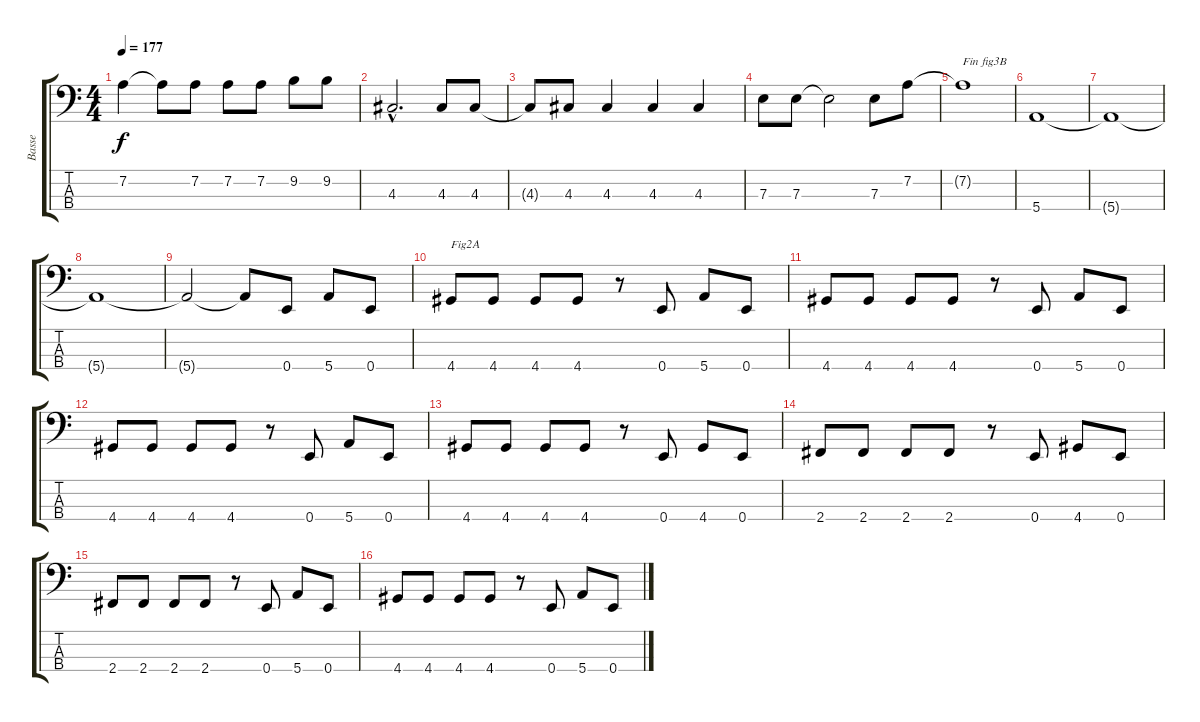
\track ("Basse" "Basse") {instrument electricbasspick}
\staff {score tabs}
\tuning (G2 D2 A1 E1) {hide}
\ts (4 4)
\tempo 177
\clef f4
\ks c
7.2{t}.4{dy f} 7.2{t}.8 7.2.8 7.2.8 7.2.8 9.2.8 9.2.8 |
4.3{hac}.2{d} 4.3.8 4.3.8 |
4.3{t}.8 4.3.8 4.3.4 4.3.4 4.3.4 |
7.3.8 7.3.8 7.3{t}.2 7.3.8 7.2.8 |
7.2{t}.1{txt "Fin fig3B"} |
5.4.1 |
5.4{t}.1 |
5.4{t}.1 |
5.4{t}.2 5.4{t}.8 0.4.8 5.4.8 0.4.8 |
4.4.8{txt "Fig2A"} 4.4.8 4.4.8 4.4.8 r.8 0.4.8 5.4.8 0.4.8 |
4.4.8 4.4.8 4.4.8 4.4.8 r.8 0.4.8 5.4.8 0.4.8 |
4.4.8 4.4.8 4.4.8 4.4.8 r.8 0.4.8 5.4.8 0.4.8 |
4.4.8 4.4.8 4.4.8 4.4.8 r.8 0.4.8 4.4.8 0.4.8 |
2.4.8 2.4.8 2.4.8 2.4.8 r.8 0.4.8 4.4.8 0.4.8 |
2.4.8 2.4.8 2.4.8 2.4.8 r.8 0.4.8 5.4.8 0.4.8 |
4.4.8 4.4.8 4.4.8 4.4.8 r.8 0.4.8 5.4.8 0.4.8
